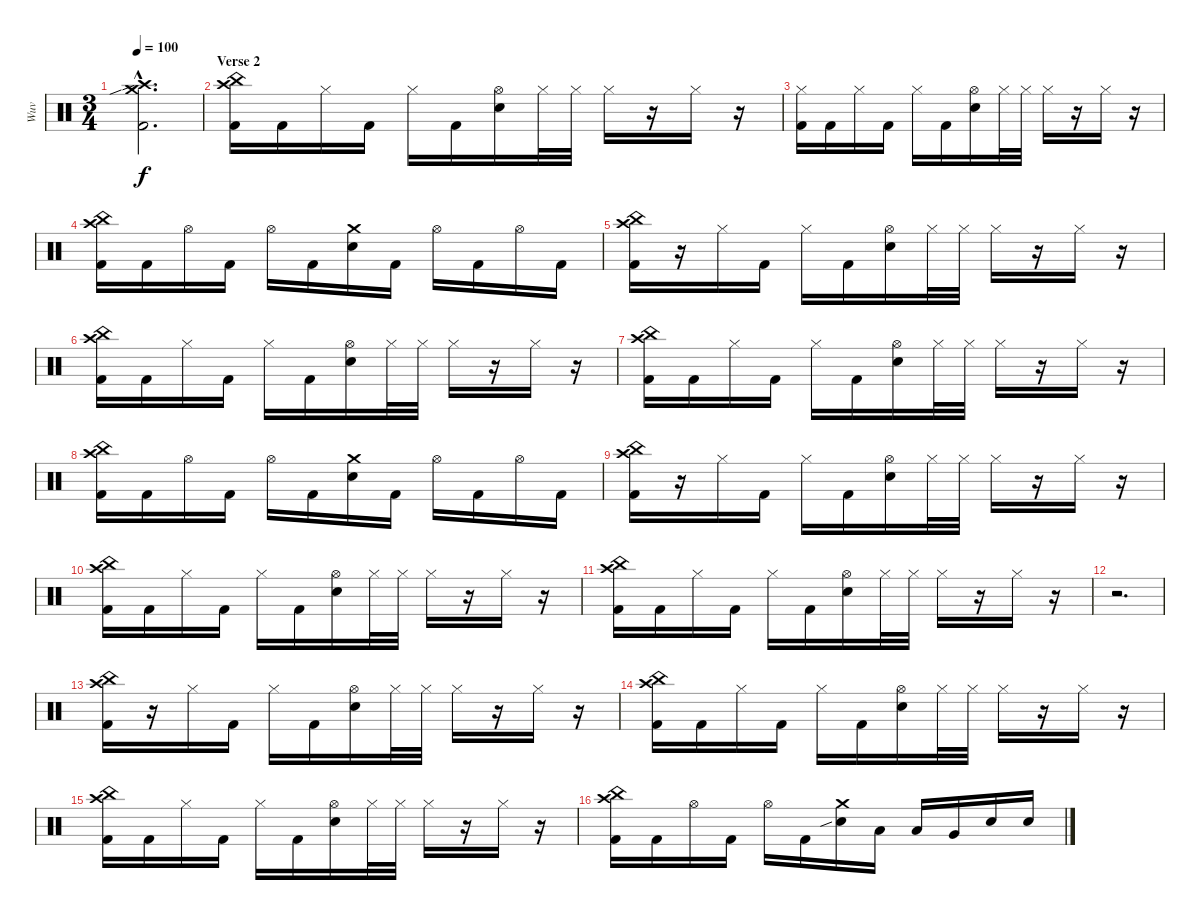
\track ("Wuv " "Wuv ") {instrument percussion}
\staff {score}
\articulation defaults
\ts (3 4)
\tempo 100
\clef neutral
\ks c
("Crash high (hit)"{sib hac} "Crash medium (hit)"{sib hac} "Kick (hit) 2"{hac}).2{d dy f} |
\section ("" "Verse 2")
("Crash high (hit)" "China (hit)" "Kick (hit) 2").16 "Kick (hit) 2".16 "Hi-Hat (closed)".16 "Kick (hit) 2".16 "Hi-Hat (closed)".16 "Kick (hit) 2".16 ("Hi-Hat (open)" "Snare (hit) 2").16 "Hi-Hat (closed)".32 "Hi-Hat (closed)".32 "Hi-Hat (closed)".16 r.16 "Hi-Hat (closed)".16 r.16 |
("Hi-Hat (closed)" "Kick (hit) 2").16 "Kick (hit) 2".16 "Hi-Hat (closed)".16 "Kick (hit) 2".16 "Hi-Hat (closed)".16 "Kick (hit) 2".16 ("Hi-Hat (open)" "Snare (hit) 2").16 "Hi-Hat (closed)".32 "Hi-Hat (closed)".32 "Hi-Hat (closed)".16 r.16 "Hi-Hat (closed)".16 r.16 |
("Crash high (hit)" "China (hit)" "Kick (hit) 2").16 "Kick (hit) 2".16 "Hi-Hat (open)".16 "Kick (hit) 2".16 "Hi-Hat (open)".16 "Kick (hit) 2".16 ("Crash medium (hit)" "Snare (hit) 2").16 "Kick (hit) 2".16 "Hi-Hat (open)".16 "Kick (hit) 2".16 "Hi-Hat (open)".16 "Kick (hit) 2".16 |
("Crash high (hit)" "China (hit)" "Kick (hit) 2").16 r.16 "Hi-Hat (closed)".16 "Kick (hit) 2".16 "Hi-Hat (closed)".16 "Kick (hit) 2".16 ("Hi-Hat (open)" "Snare (hit) 2").16 "Hi-Hat (closed)".32 "Hi-Hat (closed)".32 "Hi-Hat (closed)".16 r.16 "Hi-Hat (closed)".16 r.16 |
("Crash high (hit)" "China (hit)" "Kick (hit) 2").16 "Kick (hit) 2".16 "Hi-Hat (closed)".16 "Kick (hit) 2".16 "Hi-Hat (closed)".16 "Kick (hit) 2".16 ("Hi-Hat (open)" "Snare (hit) 2").16 "Hi-Hat (closed)".32 "Hi-Hat (closed)".32 "Hi-Hat (closed)".16 r.16 "Hi-Hat (closed)".16 r.16 |
("Crash high (hit)" "China (hit)" "Kick (hit) 2").16 "Kick (hit) 2".16 "Hi-Hat (closed)".16 "Kick (hit) 2".16 "Hi-Hat (closed)".16 "Kick (hit) 2".16 ("Hi-Hat (open)" "Snare (hit) 2").16 "Hi-Hat (closed)".32 "Hi-Hat (closed)".32 "Hi-Hat (closed)".16 r.16 "Hi-Hat (closed)".16 r.16 |
("Crash high (hit)" "China (hit)" "Kick (hit) 2").16 "Kick (hit) 2".16 "Hi-Hat (open)".16 "Kick (hit) 2".16 "Hi-Hat (open)".16 "Kick (hit) 2".16 ("Crash medium (hit)" "Snare (hit) 2").16 "Kick (hit) 2".16 "Hi-Hat (open)".16 "Kick (hit) 2".16 "Hi-Hat (open)".16 "Kick (hit) 2".16 |
("Crash high (hit)" "China (hit)" "Kick (hit) 2").16 r.16 "Hi-Hat (closed)".16 "Kick (hit) 2".16 "Hi-Hat (closed)".16 "Kick (hit) 2".16 ("Hi-Hat (open)" "Snare (hit) 2").16 "Hi-Hat (closed)".32 "Hi-Hat (closed)".32 "Hi-Hat (closed)".16 r.16 "Hi-Hat (closed)".16 r.16 |
("Crash high (hit)" "China (hit)" "Kick (hit) 2").16 "Kick (hit) 2".16 "Hi-Hat (closed)".16 "Kick (hit) 2".16 "Hi-Hat (closed)".16 "Kick (hit) 2".16 ("Hi-Hat (open)" "Snare (hit) 2").16 "Hi-Hat (closed)".32 "Hi-Hat (closed)".32 "Hi-Hat (closed)".16 r.16 "Hi-Hat (closed)".16 r.16 |
("Crash high (hit)" "China (hit)" "Kick (hit) 2").16 "Kick (hit) 2".16 "Hi-Hat (closed)".16 "Kick (hit) 2".16 "Hi-Hat (closed)".16 "Kick (hit) 2".16 ("Hi-Hat (open)" "Snare (hit) 2").16 "Hi-Hat (closed)".32 "Hi-Hat (closed)".32 "Hi-Hat (closed)".16 r.16 "Hi-Hat (closed)".16 r.16 |
r.2{d} |
("Crash high (hit)" "China (hit)" "Kick (hit) 2").16 r.16 "Hi-Hat (closed)".16 "Kick (hit) 2".16 "Hi-Hat (closed)".16 "Kick (hit) 2".16 ("Hi-Hat (open)" "Snare (hit) 2").16 "Hi-Hat (closed)".32 "Hi-Hat (closed)".32 "Hi-Hat (closed)".16 r.16 "Hi-Hat (closed)".16 r.16 |
("Crash high (hit)" "China (hit)" "Kick (hit) 2").16 "Kick (hit) 2".16 "Hi-Hat (closed)".16 "Kick (hit) 2".16 "Hi-Hat (closed)".16 "Kick (hit) 2".16 ("Hi-Hat (open)" "Snare (hit) 2").16 "Hi-Hat (closed)".32 "Hi-Hat (closed)".32 "Hi-Hat (closed)".16 r.16 "Hi-Hat (closed)".16 r.16 |
("Crash high (hit)" "China (hit)" "Kick (hit) 2").16 "Kick (hit) 2".16 "Hi-Hat (closed)".16 "Kick (hit) 2".16 "Hi-Hat (closed)".16 "Kick (hit) 2".16 ("Hi-Hat (open)" "Snare (hit) 2").16 "Hi-Hat (closed)".32 "Hi-Hat (closed)".32 "Hi-Hat (closed)".16 r.16 "Hi-Hat (closed)".16 r.16 |
("Crash high (hit)" "China (hit)" "Kick (hit) 2").16 "Kick (hit) 2".16 "Hi-Hat (open)".16 "Kick (hit) 2".16 "Hi-Hat (open)".16 "Kick (hit) 2".16 ("Crash medium (hit)" "Snare (hit) 2"{sib}).16 "Low Tom (hit)".16 "Low Tom (hit)".16 "Very Low Tom (hit)".16 "Snare (hit) 2".16 "Snare (hit) 2".16
